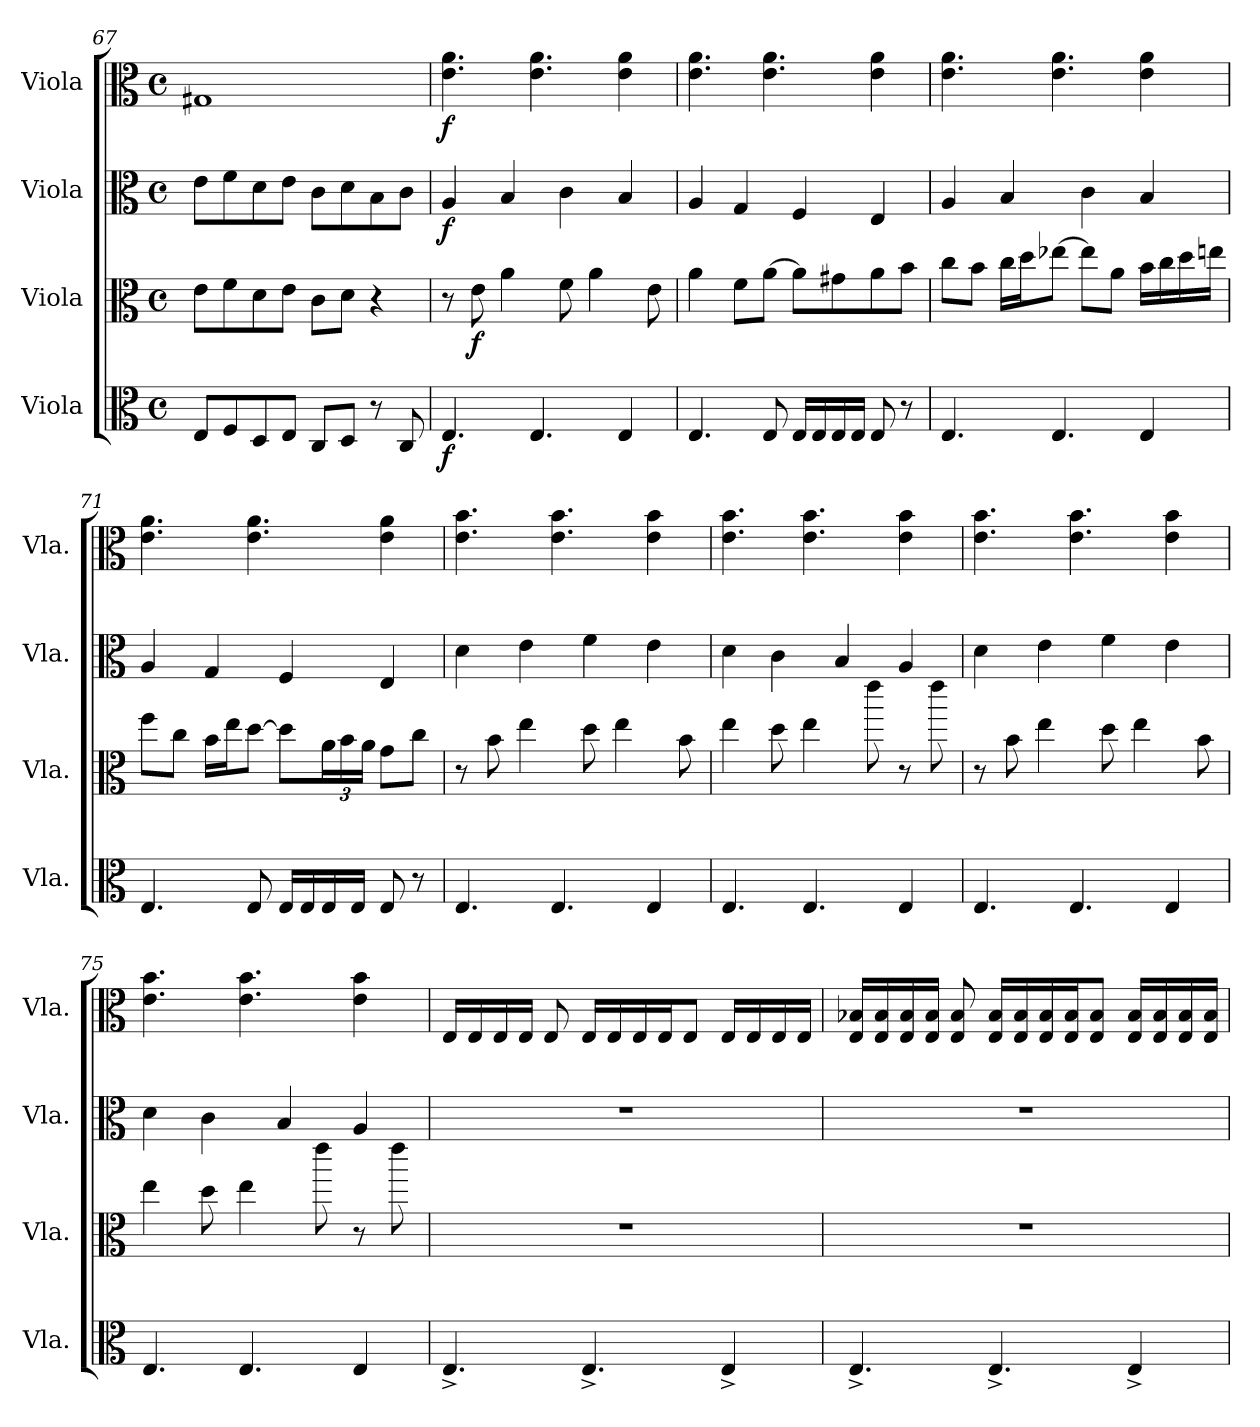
**kern	**dynam	**kern	**dynam	**kern	**dynam	**kern	**dynam
*part4	*part4	*part3	*part3	*part2	*part2	*part1	*part1
*staff4	*staff4	*staff3	*staff3	*staff2	*staff2	*staff1	*staff1
*I"Viola	*	*I"Viola	*	*I"Viola	*	*I"Viola	*
*I'Vla.	*	*I'Vla.	*	*I'Vla.	*	*I'Vla.	*
*clefC3	*	*clefC3	*	*clefC3	*	*clefC3	*
*k[]	*	*k[]	*	*k[]	*	*k[]	*
*M4/4	*	*M4/4	*	*M4/4	*	*M4/4	*
*met(c)	*	*met(c)	*	*met(c)	*	*met(c)	*
=67	=67	=67	=67	=67	=67	=67	=67
8E/L	.	8e\L	.	8e\L	.	1G#X	.
8F/	.	8f\	.	8f\	.	.	.
8D/	.	8d\	.	8d\	.	.	.
8E/J	.	8e\J	.	8e\J	.	.	.
8C/L	.	8c\L	.	8c\L	.	.	.
8D/J	.	8d\J	.	8d\	.	.	.
8r	.	4r	.	8B\	.	.	.
8C/	.	.	.	8c\J	.	.	.
=68	=68	=68	=68	=68	=68	=68	=68
!	!LO:DY:b	!	!	!	!LO:DY:b	!	!LO:DY:b
4.E/	f	8r	.	4A/	f	4.e\ 4.a\	f
!	!	!	!LO:DY:b	!	!	!	!
.	.	8e\	f	.	.	.	.
.	.	4a\	.	4B/	.	.	.
4.E/	.	.	.	.	.	4.e\ 4.a\	.
.	.	8f\	.	4c\	.	.	.
.	.	4a\	.	.	.	.	.
4E/	.	.	.	4B/	.	4e\ 4a\	.
.	.	8e\	.	.	.	.	.
!!LO:LB:g=z
=69	=69	=69	=69	=69	=69	=69	=69
4.E/	.	4a\	.	4A/	.	4.e\ 4.a\	.
.	.	8f\L	.	4G/	.	.	.
8E/	.	[8a\J	.	.	.	4.e\ 4.a\	.
16E/LL	.	8a\L]	.	4F/	.	.	.
16E/	.	.	.	.	.	.	.
16E/	.	8g#X\	.	.	.	.	.
16E/JJ	.	.	.	.	.	.	.
8E/	.	8a\	.	4E/	.	4e\ 4a\	.
8r	.	8b\J	.	.	.	.	.
=70	=70	=70	=70	=70	=70	=70	=70
4.E/	.	8cc\L	.	4A/	.	4.e\ 4.a\	.
.	.	8b\J	.	.	.	.	.
.	.	16cc\LL	.	4B/	.	.	.
.	.	16dd\J	.	.	.	.	.
4.E/	.	[8ee-X\J	.	.	.	4.e\ 4.a\	.
.	.	8ee-\L]	.	4c\	.	.	.
.	.	8a\J	.	.	.	.	.
4E/	.	16b\LL	.	4B/	.	4e\ 4a\	.
.	.	16cc\	.	.	.	.	.
.	.	16dd\	.	.	.	.	.
.	.	16een\JJ	.	.	.	.	.
=71	=71	=71	=71	=71	=71	=71	=71
4.E/	.	8ff\L	.	4A/	.	4.e\ 4.a\	.
.	.	8cc\J	.	.	.	.	.
.	.	16b\LL	.	4G/	.	.	.
.	.	16ee\J	.	.	.	.	.
8E/	.	[8dd\J	.	.	.	4.e\ 4.a\	.
16E/LL	.	8dd\L]	.	4F/	.	.	.
16E/	.	.	.	.	.	.	.
*	*	*Xbrackettup	*	*	*	*	*
16E/	.	24a\L	.	.	.	.	.
.	.	24b\	.	.	.	.	.
16E/JJ	.	.	.	.	.	.	.
.	.	24a\JJ	.	.	.	.	.
8E/	.	8g\L	.	4E/	.	4e\ 4a\	.
8r	.	8cc\J	.	.	.	.	.
=72	=72	=72	=72	=72	=72	=72	=72
4.E/	.	8r	.	4d\	.	4.e\ 4.b\	.
.	.	8b\	.	.	.	.	.
.	.	4ee\	.	4e\	.	.	.
4.E/	.	.	.	.	.	4.e\ 4.b\	.
.	.	8dd\	.	4f\	.	.	.
.	.	4ee\	.	.	.	.	.
4E/	.	.	.	4e\	.	4e\ 4b\	.
.	.	8b\	.	.	.	.	.
!!LO:LB:g=z
=73	=73	=73	=73	=73	=73	=73	=73
4.E/	.	4ee\	.	4d\	.	4.e\ 4.b\	.
.	.	8dd\	.	4c\	.	.	.
4.E/	.	4ee\	.	.	.	4.e\ 4.b\	.
.	.	.	.	4B/	.	.	.
.	.	8eee\	.	.	.	.	.
4E/	.	8r	.	4A/	.	4e\ 4b\	.
.	.	8eee\	.	.	.	.	.
=74	=74	=74	=74	=74	=74	=74	=74
4.E/	.	8r	.	4d\	.	4.e\ 4.b\	.
.	.	8b\	.	.	.	.	.
.	.	4ee\	.	4e\	.	.	.
4.E/	.	.	.	.	.	4.e\ 4.b\	.
.	.	8dd\	.	4f\	.	.	.
.	.	4ee\	.	.	.	.	.
4E/	.	.	.	4e\	.	4e\ 4b\	.
.	.	8b\	.	.	.	.	.
=75	=75	=75	=75	=75	=75	=75	=75
4.E/	.	4ee\	.	4d\	.	4.e\ 4.b\	.
.	.	8dd\	.	4c\	.	.	.
4.E/	.	4ee\	.	.	.	4.e\ 4.b\	.
.	.	.	.	4B/	.	.	.
.	.	8eee\	.	.	.	.	.
4E/	.	8r	.	4A/	.	4e\ 4b\	.
.	.	8eee\	.	.	.	.	.
=76	=76	=76	=76	=76	=76	=76	=76
4.E^/	.	1r	.	1r	.	16E/LL	.
.	.	.	.	.	.	16E/	.
.	.	.	.	.	.	16E/	.
.	.	.	.	.	.	16E/JJ	.
.	.	.	.	.	.	8E/	.
4.E^/	.	.	.	.	.	16E/LL	.
.	.	.	.	.	.	16E/	.
.	.	.	.	.	.	16E/	.
.	.	.	.	.	.	16E/J	.
.	.	.	.	.	.	8E/J	.
4E^/	.	.	.	.	.	16E/LL	.
.	.	.	.	.	.	16E/	.
.	.	.	.	.	.	16E/	.
.	.	.	.	.	.	16E/JJ	.
=77	=77	=77	=77	=77	=77	=77	=77
4.E^/	.	1r	.	1r	.	16E/ 16B-X/LL	.
.	.	.	.	.	.	16E/ 16B-/	.
.	.	.	.	.	.	16E/ 16B-/	.
.	.	.	.	.	.	16E/ 16B-/JJ	.
.	.	.	.	.	.	8E/ 8B-/	.
4.E^/	.	.	.	.	.	16E/ 16B-/LL	.
.	.	.	.	.	.	16E/ 16B-/	.
.	.	.	.	.	.	16E/ 16B-/	.
.	.	.	.	.	.	16E/ 16B-/J	.
.	.	.	.	.	.	8E/ 8B-/J	.
4E^/	.	.	.	.	.	16E/ 16B-/LL	.
.	.	.	.	.	.	16E/ 16B-/	.
.	.	.	.	.	.	16E/ 16B-/	.
.	.	.	.	.	.	16E/ 16B-/JJ	.
=	=	=	=	=	=	=	=
*-	*-	*-	*-	*-	*-	*-	*-
